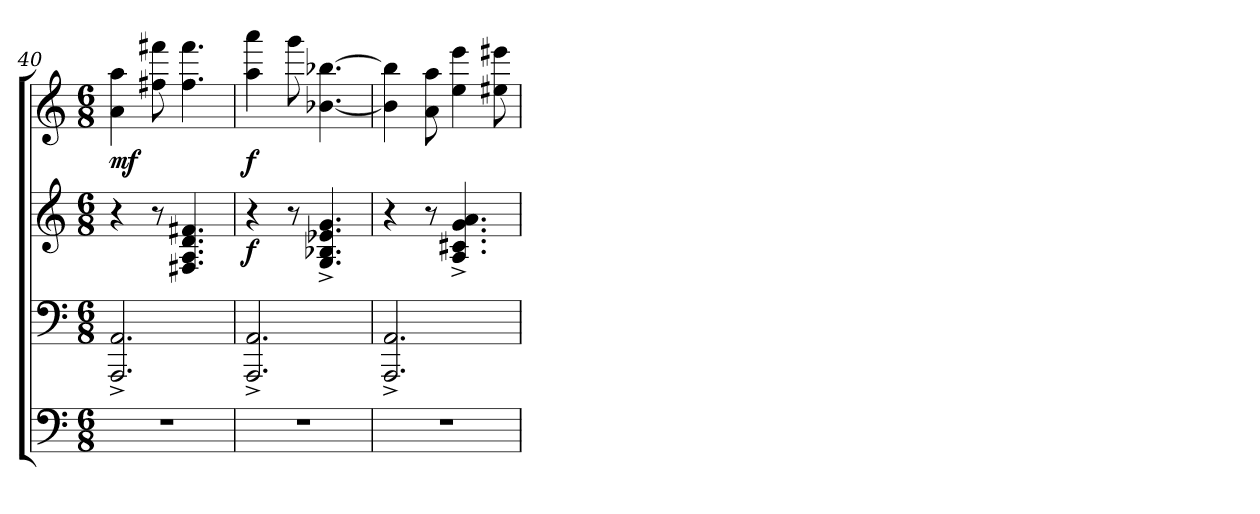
**kern	**kern	**kern	**dynam	**kern	**dynam
*part3	*part2	*part2	*part2	*part1	*part1
*staff4	*staff3	*staff2	*staff2/3	*staff1	*staff1
*clefF4	*clefF4	*clefG2	*	*clefG2	*
*k[]	*k[]	*k[]	*	*k[]	*
*M6/8	*M6/8	*M6/8	*	*M6/8	*
=40	=40	=40	=40	=40	=40
!	!	!	!	!	!LO:DY:b
2.r	2.AAA/^> 2.AA/^>	4r	.	4a\ 4aa\	mf
.	.	8r	.	8ff#X\ 8fff#X\	.
.	.	4.F#X/ 4.A/ 4.d/ 4.f#X/	.	4.ff#\ 4.fff#\	.
=41	=41	=41	=41	=41	=41
!	!	!	!LO:DY:b	!	!LO:DY:b
2.r	2.AAA/^> 2.AA/^>	4r	f	4aa\ 4aaa\	f
.	.	8r	.	8ggg\	.
.	.	4.G/^> 4.B-X/^> 4.e-X/^> 4.g/^>	.	[<4.b-X\ [>4.bb-X\	.
=42	=42	=42	=42	=42	=42
2.r	2.AAA/^> 2.AA/^>	4r	.	4b-\] 4bb-\]	.
.	.	8r	.	8a\ 8aa\	.
.	.	4.A/^> 4.c#X/^> 4.g/^> 4.a/^>	.	4ee\ 4eee\	.
.	.	.	.	8ee#X\ 8eee#X\	.
=	=	=	=	=	=
*-	*-	*-	*-	*-	*-
